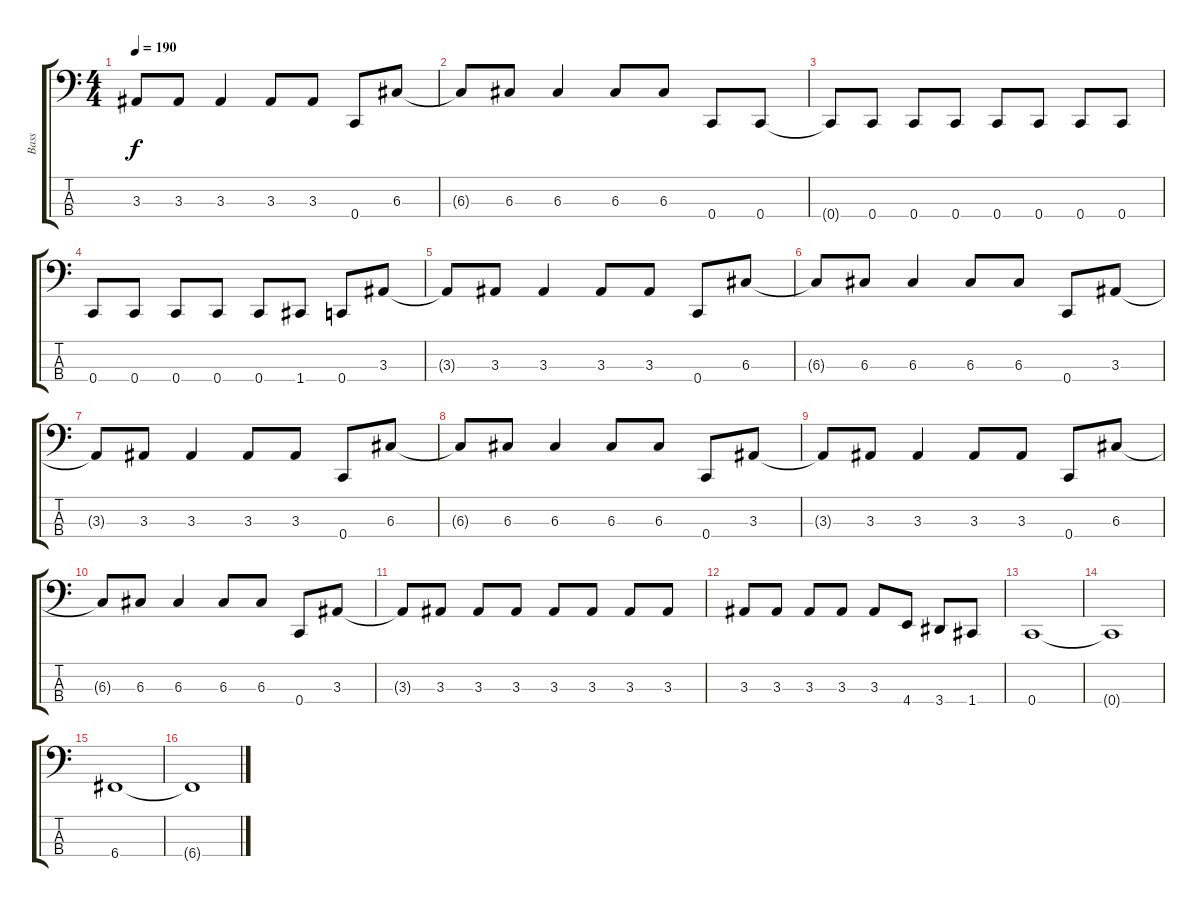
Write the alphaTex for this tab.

\track ("Bass" "Bass") {instrument electricbasspick}
\staff {score tabs}
\tuning (F2 C2 G1 C1) {hide}
\ts (4 4)
\tempo 190
\clef f4
\ks c
3.3{t}.8{dy f} 3.3.8 3.3.4 3.3.8 3.3.8 0.4.8 6.3.8 |
6.3{t}.8 6.3.8 6.3.4 6.3.8 6.3.8 0.4.8 0.4.8 |
0.4{t}.8 0.4.8 0.4.8 0.4.8 0.4.8 0.4.8 0.4.8 0.4.8 |
0.4.8 0.4.8 0.4.8 0.4.8 0.4.8 1.4.8 0.4.8 3.3.8 |
3.3{t}.8 3.3.8 3.3.4 3.3.8 3.3.8 0.4.8 6.3.8 |
6.3{t}.8 6.3.8 6.3.4 6.3.8 6.3.8 0.4.8 3.3.8 |
3.3{t}.8 3.3.8 3.3.4 3.3.8 3.3.8 0.4.8 6.3.8 |
6.3{t}.8 6.3.8 6.3.4 6.3.8 6.3.8 0.4.8 3.3.8 |
3.3{t}.8 3.3.8 3.3.4 3.3.8 3.3.8 0.4.8 6.3.8 |
6.3{t}.8 6.3.8 6.3.4 6.3.8 6.3.8 0.4.8 3.3.8 |
3.3{t}.8 3.3.8 3.3.8 3.3.8 3.3.8 3.3.8 3.3.8 3.3.8 |
3.3.8 3.3.8 3.3.8 3.3.8 3.3.8 4.4.8 3.4.8 1.4.8 |
0.4.1 |
0.4{t}.1 |
6.4.1 |
6.4{t}.1
